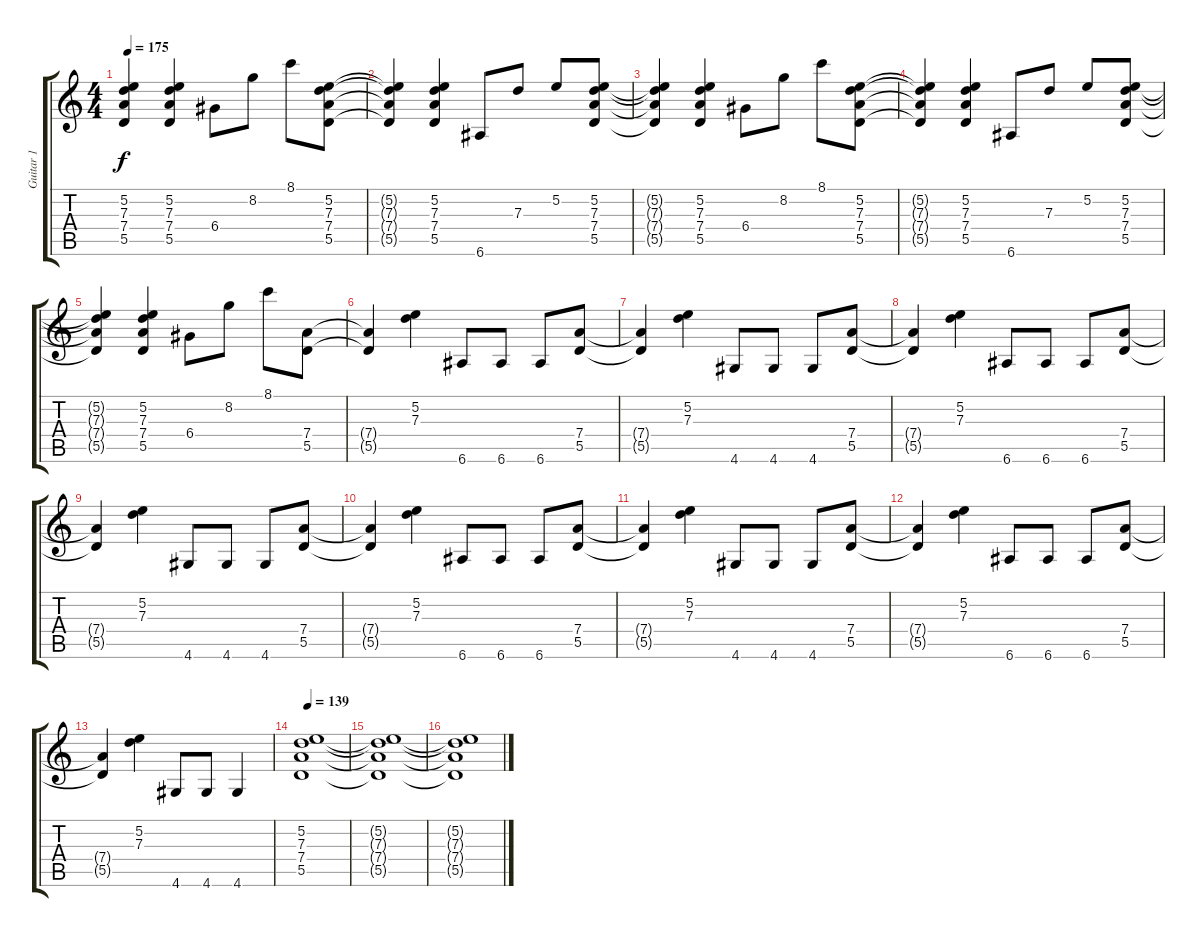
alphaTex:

\track ("Guitar 1" "Guitar 1") {instrument distortionguitar}
\staff {score tabs}
\tuning (E4 B3 G3 D3 A2 E2) {hide}
\ts (4 4)
\tempo 175
\clef g2
\ks c
(5.2{t} 7.3{t} 7.4{t} 5.5{t}).4{dy f} (5.2 7.3 7.4 5.5).4 6.4.8 8.2.8 8.1.8 (5.2 7.3 7.4 5.5).8 |
(5.2{t} 7.3{t} 7.4{t} 5.5{t}).4 (5.2 7.3 7.4 5.5).4 6.6.8 7.3.8 5.2.8 (5.2 7.3 7.4 5.5).8 |
(5.2{t} 7.3{t} 7.4{t} 5.5{t}).4 (5.2 7.3 7.4 5.5).4 6.4.8 8.2.8 8.1.8 (5.2 7.3 7.4 5.5).8 |
(5.2{t} 7.3{t} 7.4{t} 5.5{t}).4 (5.2 7.3 7.4 5.5).4 6.6.8 7.3.8 5.2.8 (5.2 7.3 7.4 5.5).8 |
(5.2{t} 7.3{t} 7.4{t} 5.5{t}).4 (5.2 7.3 7.4 5.5).4 6.4.8 8.2.8 8.1.8 (7.4 5.5).8 |
(7.4{t} 5.5{t}).4 (5.2 7.3).4 6.6.8 6.6.8 6.6.8 (7.4 5.5).8 |
(7.4{t} 5.5{t}).4 (5.2 7.3).4 4.6.8 4.6.8 4.6.8 (7.4 5.5).8 |
(7.4{t} 5.5{t}).4 (5.2 7.3).4 6.6.8 6.6.8 6.6.8 (7.4 5.5).8 |
(7.4{t} 5.5{t}).4 (5.2 7.3).4 4.6.8 4.6.8 4.6.8 (7.4 5.5).8 |
(7.4{t} 5.5{t}).4 (5.2 7.3).4 6.6.8 6.6.8 6.6.8 (7.4 5.5).8 |
(7.4{t} 5.5{t}).4 (5.2 7.3).4 4.6.8 4.6.8 4.6.8 (7.4 5.5).8 |
(7.4{t} 5.5{t}).4 (5.2 7.3).4 6.6.8 6.6.8 6.6.8 (7.4 5.5).8 |
(7.4{t} 5.5{t}).4 (5.2 7.3).4 4.6.8 4.6.8 4.6.4 |
\tempo 139
(5.2 7.3 7.4 5.5).1 |
(5.2{t} 7.3{t} 7.4{t} 5.5{t}).1 |
(5.2{t} 7.3{t} 7.4{t} 5.5{t}).1
